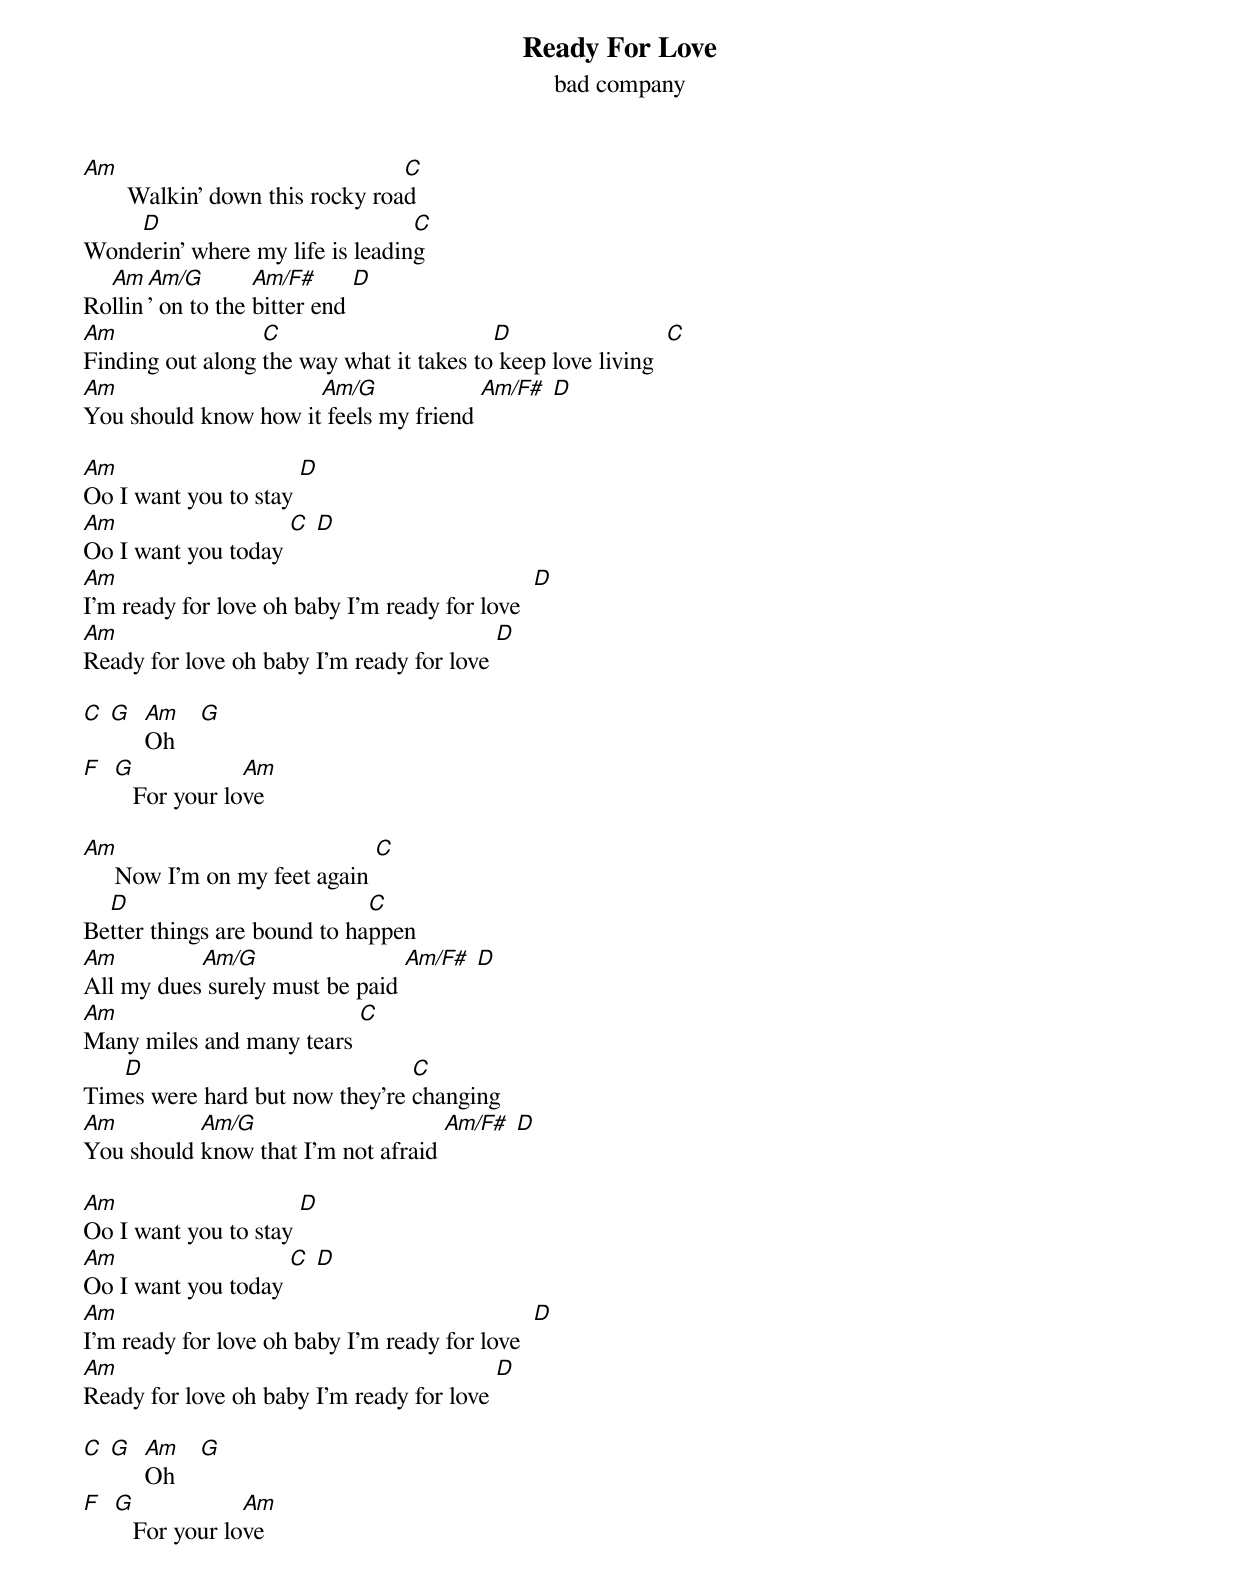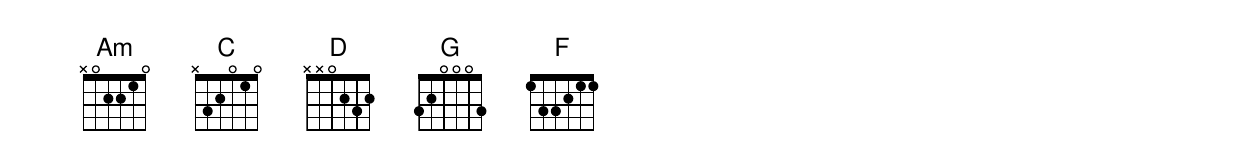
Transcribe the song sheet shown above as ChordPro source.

{title: Ready For Love}
{subtitle: bad company}

[Am]       Walkin' down this rocky roa[C]d
Wond[D]erin' where my life is leadin[C]g
Ro[Am]llin[Am/G]' on to the [Am/F#]bitter end [D]
[Am]Finding out along [C]the way what it takes to[D] keep love living  [C]
[Am]You should know how it[Am/G] feels my friend [Am/F#] [D]

[Am]Oo I want you to stay [D]
[Am]Oo I want you today [C] [D]
[Am]I'm ready for love oh baby I'm ready for love  [D]
[Am]Ready for love oh baby I'm ready for love [D]

[C] [G]  [Am]Oh    [G]
[F]  [G]   For your lo[Am]ve

[Am]     Now I'm on my feet again [C]
Be[D]tter things are bound to ha[C]ppen
[Am]All my dues[Am/G] surely must be paid [Am/F#] [D]
[Am]Many miles and many tears [C]
Tim[D]es were hard but now they're [C]changing
[Am]You should [Am/G]know that I'm not afraid [Am/F#] [D]

[Am]Oo I want you to stay [D]
[Am]Oo I want you today [C] [D]
[Am]I'm ready for love oh baby I'm ready for love  [D]
[Am]Ready for love oh baby I'm ready for love [D]

[C] [G]  [Am]Oh    [G]
[F]  [G]   For your lo[Am]ve
